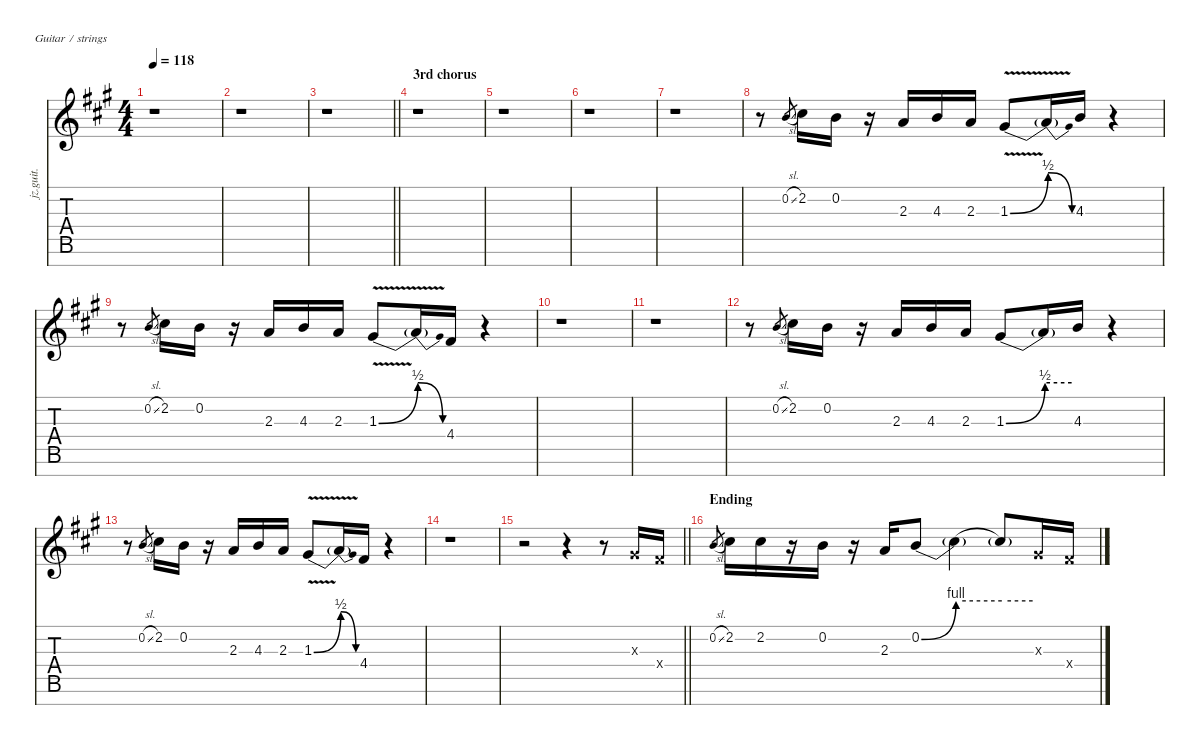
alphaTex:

\defaultSystemsLayout 4
\hideDynamics
\bracketExtendMode nobrackets
\otherSystemsTrackNameOrientation horizontal
\track ("solo guitar" "jz.guit.") {instrument electricguitarjazz}
\staff {score tabs}
\tuning (E4 B3 G3 D3 A2 E2 B1)
\ts (4 4)
\tempo 118
\clef g2
\ks f#minor
r.1{dy f} |
r.1 |
\barLineRight lightlight
r.1 |
\section ("" "3rd chorus")
r.1 |
r.1 |
r.1 |
r.1 |
r.8 0.2{sl acc forcenatural}.8{gr dy mf} 2.2{acc #}.16{dy f} 0.2{acc forcenatural}.16{dy mf} r.16 2.3{acc forcenatural}.16{dy f} 4.3{acc forcenatural}.16{dy mf} 2.3{acc forcenatural}.16{dy p} 1.3{be (bend 0 0 60 2) v acc #}.8{dy ff} 1.3{be (release 0 2 60 0) t}.16{dy f} 4.3{acc forcenatural}.16{dy mf} r.4 |
r.8 0.2{sl acc forcenatural}.8{gr} 2.2{acc #}.16{dy f} 0.2{acc forcenatural}.16{dy mf} r.16 2.3{acc forcenatural}.16{dy f} 4.3{acc forcenatural}.16{dy mf} 2.3{acc forcenatural}.16{dy p} 1.3{be (bend 0 0 60 2) v acc #}.8{dy ff} 1.3{be (release 0 2 60 0) t}.16{dy f} 4.4{acc #}.16{dy mf} r.4 |
r.1 |
r.1 |
r.8 0.2{sl acc forcenatural}.8{gr} 2.2{acc #}.16{dy f} 0.2{acc forcenatural}.16{dy mf} r.16 2.3{acc forcenatural}.16{dy f} 4.3{acc forcenatural}.16{dy mf} 2.3{acc forcenatural}.16{dy p} 1.3{be (bend 0 0 60 2) acc #}.8{dy ff} 1.3{be (hold 0 2 60 2) t}.16{dy f} 4.3{acc forcenatural}.16{dy mf} r.4 |
r.8 0.2{sl acc forcenatural}.8{gr} 2.2{acc #}.16{dy f} 0.2{acc forcenatural}.16{dy mf} r.16 2.3{acc forcenatural}.16{dy f} 4.3{acc forcenatural}.16{dy mf} 2.3{acc forcenatural}.16{dy p} 1.3{be (bend 0 0 60 2) v acc #}.8{dy ff} 1.3{be (release 0 2 60 0) t}.16{dy f} 4.4{acc #}.16{dy mf} r.4 |
r.1 |
\barLineRight lightlight
r.2 r.4 r.8 1.3{x acc #}.16 4.4{x acc #}.16 |
\section ("" "Ending")
0.2{sl acc forcenatural}.8{gr} 2.2{acc #}.16{dy f} 2.2{acc #}.16{dy mf} r.16 0.2{acc forcenatural}.16{dy f} r.16 2.3{acc forcenatural}.16 0.2{be (bend 0 0 60 4) acc forcenatural}.8 0.2{be (hold 0 4 60 4) t}.4 0.2{be (hold 0 4 60 4) t}.8 1.3{x acc #}.16{dy mf} 4.4{x acc #}.16
